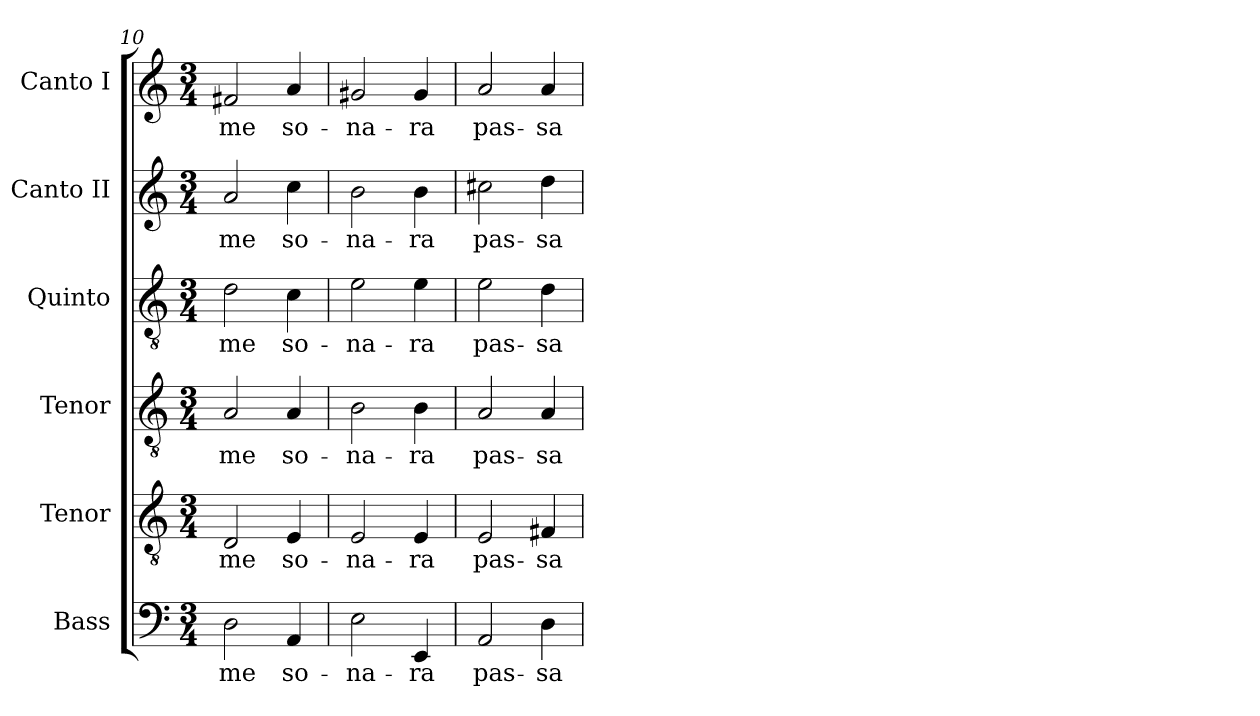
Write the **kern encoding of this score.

**kern	**text	**kern	**text	**kern	**text	**kern	**text	**kern	**text	**kern	**text
*part6	*part6	*part5	*part5	*part4	*part4	*part3	*part3	*part2	*part2	*part1	*part1
*staff6	*staff6	*staff5	*staff5	*staff4	*staff4	*staff3	*staff3	*staff2	*staff2	*staff1	*staff1
*I"Bass	*	*I"Tenor	*	*I"Tenor	*	*I"Quinto	*	*I"Canto II	*	*I"Canto I	*
*I'B.	*	*I'T.	*	*I'T.	*	*I'T.	*	*	*	*	*
*clefF4	*	*clefGv2	*	*clefGv2	*	*clefGv2	*	*clefG2	*	*clefG2	*
*	*	*ITrd7c12	*	*ITrd7c12	*	*ITrd7c12	*	*	*	*	*
*k[]	*	*k[]	*	*k[]	*	*k[]	*	*k[]	*	*k[]	*
*C:	*	*C:	*	*C:	*	*C:	*	*C:	*	*C:	*
*M3/4	*	*M3/4	*	*M3/4	*	*M3/4	*	*M3/4	*	*M3/4	*
=10	=10	=10	=10	=10	=10	=10	=10	=10	=10	=10	=10
!	!LO:LY:b:color=#000000	!	!	!	!	!	!	!	!	!	!
!	!	!	!LO:LY:b:color=#000000	!	!	!	!	!	!	!	!
!	!	!	!	!	!LO:LY:b:color=#000000	!	!	!	!	!	!
!	!	!	!	!	!	!	!LO:LY:b:color=#000000	!	!	!	!
!	!	!	!	!	!	!	!	!	!LO:LY:b:color=#000000	!	!
!	!	!	!	!	!	!	!	!	!	!	!LO:LY:b:color=#000000
2Di\	me	2DDi/	me	2AAi/	me	2Di\	me	2ai/	me	2f#Xi/	me
!	!LO:LY:b:color=#000000	!	!	!	!	!	!	!	!	!	!
!	!	!	!LO:LY:b:color=#000000	!	!	!	!	!	!	!	!
!	!	!	!	!	!LO:LY:b:color=#000000	!	!	!	!	!	!
!	!	!	!	!	!	!	!LO:LY:b:color=#000000	!	!	!	!
!	!	!	!	!	!	!	!	!	!LO:LY:b:color=#000000	!	!
!	!	!	!	!	!	!	!	!	!	!	!LO:LY:b:color=#000000
4AAi/	so-	4EEi/	so-	4AAi/	so-	4Ci\	so-	4cci\	so-	4ai/	so-
=11	=11	=11	=11	=11	=11	=11	=11	=11	=11	=11	=11
!	!LO:LY:b:color=#000000	!	!	!	!	!	!	!	!	!	!
!	!	!	!LO:LY:b:color=#000000	!	!	!	!	!	!	!	!
!	!	!	!	!	!LO:LY:b:color=#000000	!	!	!	!	!	!
!	!	!	!	!	!	!	!LO:LY:b:color=#000000	!	!	!	!
!	!	!	!	!	!	!	!	!	!LO:LY:b:color=#000000	!	!
!	!	!	!	!	!	!	!	!	!	!	!LO:LY:b:color=#000000
2Ei\	-na-	2EEi/	-na-	2BBi\	-na-	2Ei\	-na-	2bi\	-na-	2g#Xi/	-na-
!	!LO:LY:b:color=#000000	!	!	!	!	!	!	!	!	!	!
!	!	!	!LO:LY:b:color=#000000	!	!	!	!	!	!	!	!
!	!	!	!	!	!LO:LY:b:color=#000000	!	!	!	!	!	!
!	!	!	!	!	!	!	!LO:LY:b:color=#000000	!	!	!	!
!	!	!	!	!	!	!	!	!	!LO:LY:b:color=#000000	!	!
!	!	!	!	!	!	!	!	!	!	!	!LO:LY:b:color=#000000
4EEi/	-ra	4EEi/	-ra	4BBi\	-ra	4Ei\	-ra	4bi\	-ra	4g#i/	-ra
=12	=12	=12	=12	=12	=12	=12	=12	=12	=12	=12	=12
!	!LO:LY:b:color=#000000	!	!	!	!	!	!	!	!	!	!
!	!	!	!LO:LY:b:color=#000000	!	!	!	!	!	!	!	!
!	!	!	!	!	!LO:LY:b:color=#000000	!	!	!	!	!	!
!	!	!	!	!	!	!	!LO:LY:b:color=#000000	!	!	!	!
!	!	!	!	!	!	!	!	!	!LO:LY:b:color=#000000	!	!
!	!	!	!	!	!	!	!	!	!	!	!LO:LY:b:color=#000000
2AAi/	pas-	2EEi/	pas-	2AAi/	pas-	2Ei\	pas-	2cc#Xi\	pas-	2ai/	pas-
!	!LO:LY:b:color=#000000	!	!	!	!	!	!	!	!	!	!
!	!	!	!LO:LY:b:color=#000000	!	!	!	!	!	!	!	!
!	!	!	!	!	!LO:LY:b:color=#000000	!	!	!	!	!	!
!	!	!	!	!	!	!	!LO:LY:b:color=#000000	!	!	!	!
!	!	!	!	!	!	!	!	!	!LO:LY:b:color=#000000	!	!
!	!	!	!	!	!	!	!	!	!	!	!LO:LY:b:color=#000000
4Di\	-sa	4FF#Xi/	-sa	4AAi/	-sa	4Di\	-sa	4ddi\	-sa	4ai/	-sa
=	=	=	=	=	=	=	=	=	=	=	=
*-	*-	*-	*-	*-	*-	*-	*-	*-	*-	*-	*-
